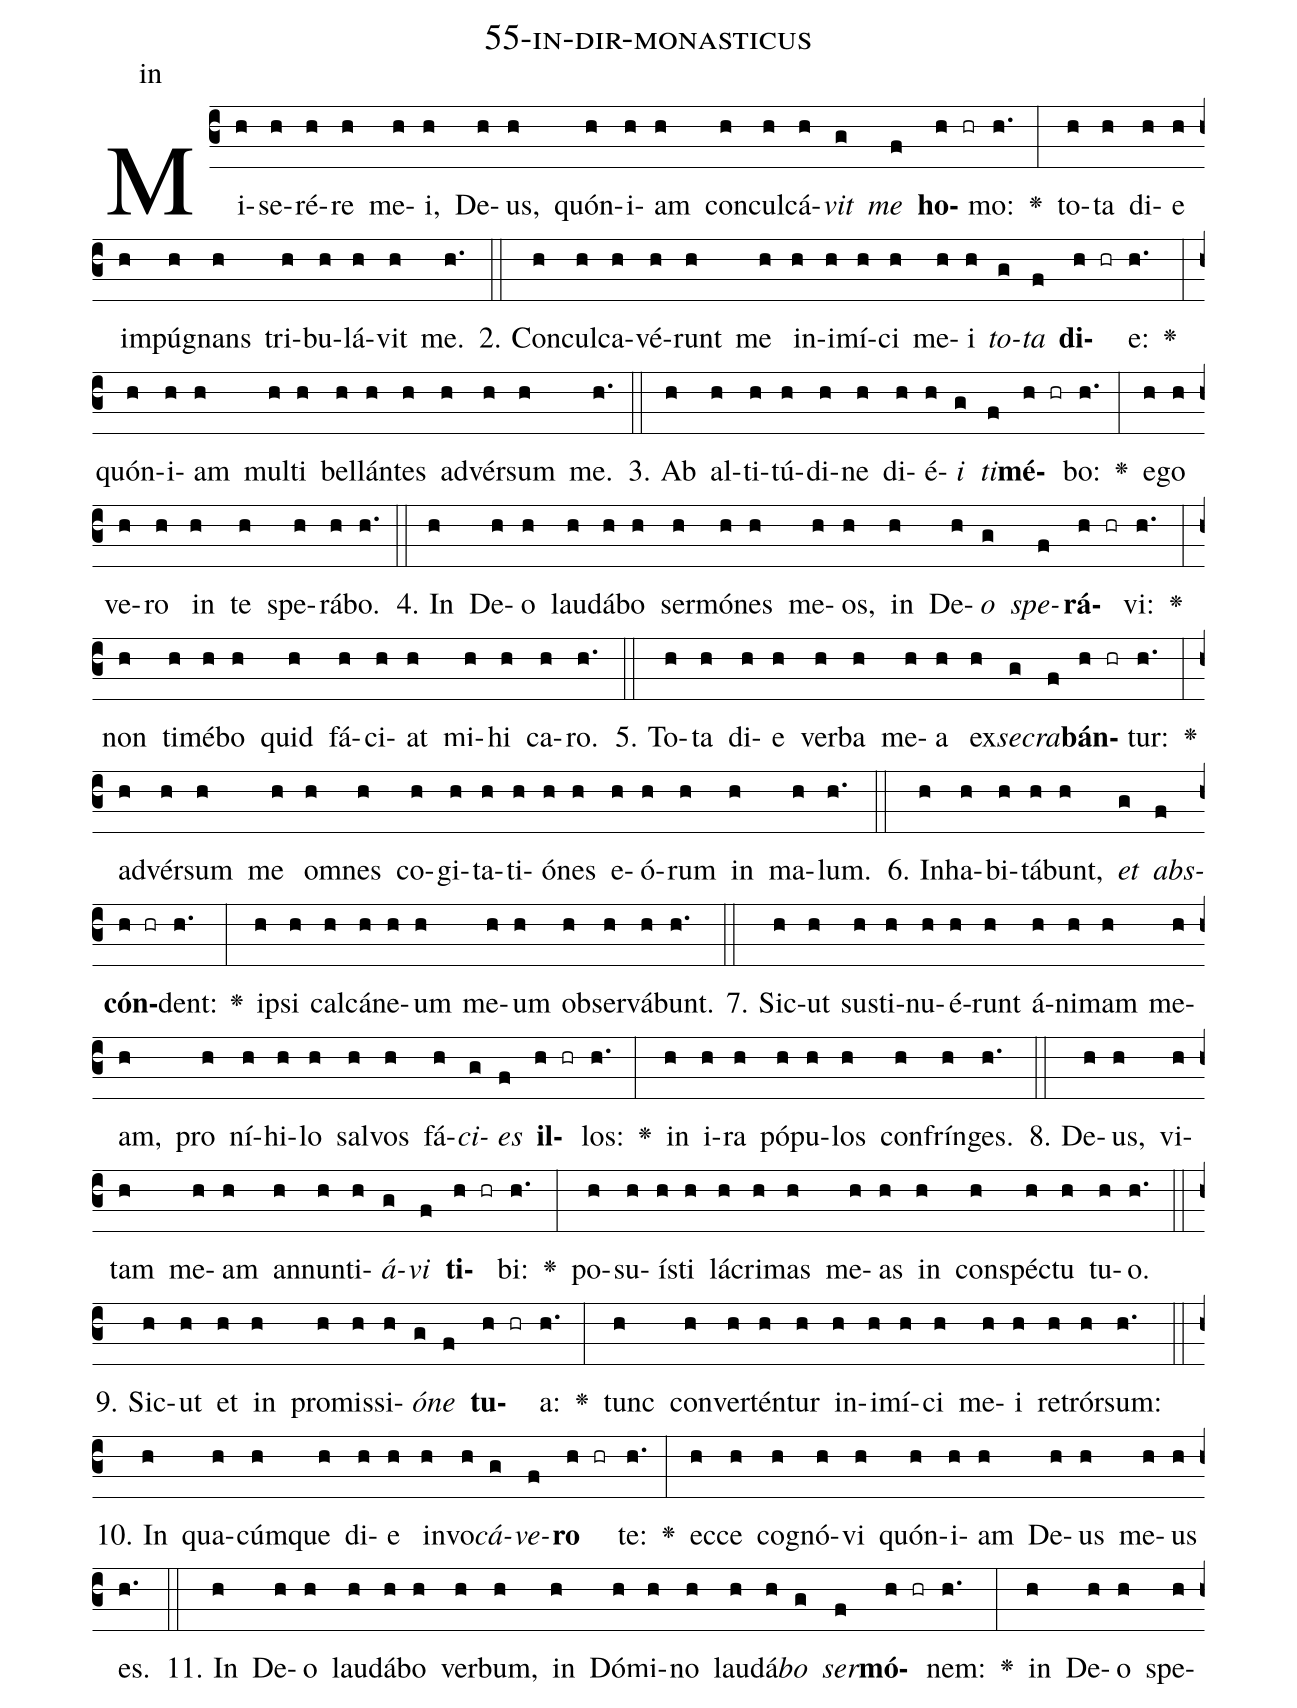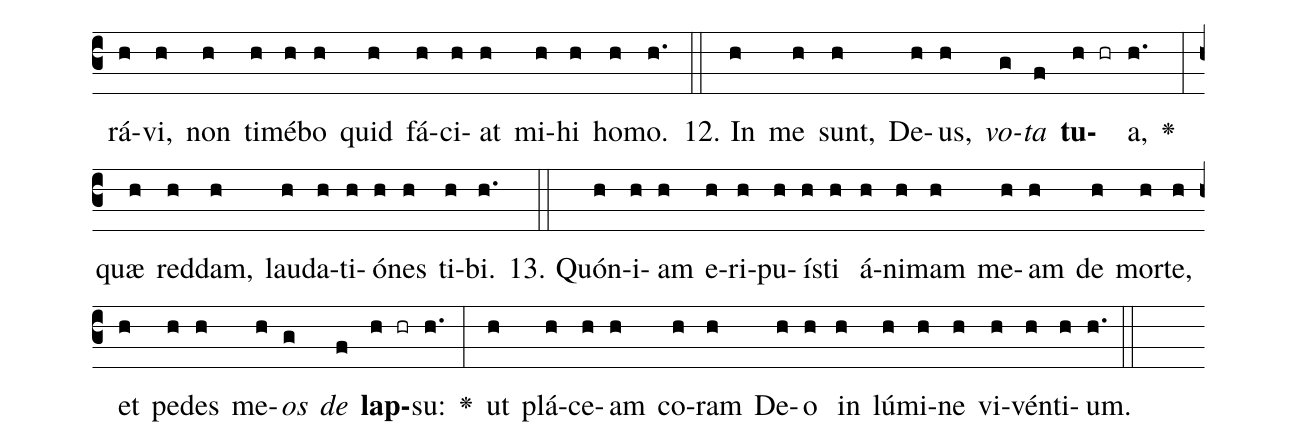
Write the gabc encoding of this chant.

name: 55-in-dir-monasticus;
annotation: in;
%%
(c3)Mi(h)se(h)ré(h)re(h) me(h)i,(h) De(h)us,(h) quón(h)i(h)am(h) con(h)cul(h)cá(h)<i>vit</i>(g) <i>me</i>(f) <b>ho</b>(h hr)mo:(h.) <v>\greheightstar</v>(:) to(h)ta(h) di(h)e(h) im(h)pú(h)gnans(h) tri(h)bu(h)lá(h)vit(h) me.(h.) (::)
2. Con(h)cul(h)ca(h)vé(h)runt(h) me(h) in(h)i(h)mí(h)ci(h) me(h)i(h) <i>to</i>(g)<i>ta</i>(f) <b>di</b>(h hr)e:(h.) <v>\greheightstar</v>(:) quón(h)i(h)am(h) mul(h)ti(h) bel(h)lán(h)tes(h) ad(h)vér(h)sum(h) me.(h.) (::)
3. Ab(h) al(h)ti(h)tú(h)di(h)ne(h) di(h)é(h)<i>i</i>(g) <i>ti</i>(f)<b>mé</b>(h hr)bo:(h.) <v>\greheightstar</v>(:) e(h)go(h) ve(h)ro(h) in(h) te(h) spe(h)rá(h)bo.(h.) (::)
4. In(h) De(h)o(h) lau(h)dá(h)bo(h) ser(h)mó(h)nes(h) me(h)os,(h) in(h) De(h)<i>o</i>(g) <i>spe</i>(f)<b>rá</b>(h hr)vi:(h.) <v>\greheightstar</v>(:) non(h) ti(h)mé(h)bo(h) quid(h) fá(h)ci(h)at(h) mi(h)hi(h) ca(h)ro.(h.) (::)
5. To(h)ta(h) di(h)e(h) ver(h)ba(h) me(h)a(h) ex(h)<i>se</i>(g)<i>cra</i>(f)<b>bán</b>(h hr)tur:(h.) <v>\greheightstar</v>(:) ad(h)vér(h)sum(h) me(h) om(h)nes(h) co(h)gi(h)ta(h)ti(h)ó(h)nes(h) e(h)ó(h)rum(h) in(h) ma(h)lum.(h.) (::)
6. In(h)ha(h)bi(h)tá(h)bunt,(h) <i>et</i>(g) <i>abs</i>(f)<b>cón</b>(h hr)dent:(h.) <v>\greheightstar</v>(:) ip(h)si(h) cal(h)cá(h)ne(h)um(h) me(h)um(h) ob(h)ser(h)vá(h)bunt.(h.) (::)
7. Sic(h)ut(h) sus(h)ti(h)nu(h)é(h)runt(h) á(h)ni(h)mam(h) me(h)am,(h) pro(h) ní(h)hi(h)lo(h) sal(h)vos(h) fá(h)<i>ci</i>(g)<i>es</i>(f) <b>il</b>(h hr)los:(h.) <v>\greheightstar</v>(:) in(h) i(h)ra(h) pó(h)pu(h)los(h) con(h)frín(h)ges.(h.) (::)
8. De(h)us,(h) vi(h)tam(h) me(h)am(h) an(h)nun(h)ti(h)<i>á</i>(g)<i>vi</i>(f) <b>ti</b>(h hr)bi:(h.) <v>\greheightstar</v>(:) po(h)su(h)ís(h)ti(h) lá(h)cri(h)mas(h) me(h)as(h) in(h) con(h)spéc(h)tu(h) tu(h)o.(h.) (::)
9. Sic(h)ut(h) et(h) in(h) pro(h)mis(h)si(h)<i>ó</i>(g)<i>ne</i>(f) <b>tu</b>(h hr)a:(h.) <v>\greheightstar</v>(:) tunc(h) con(h)ver(h)tén(h)tur(h) in(h)i(h)mí(h)ci(h) me(h)i(h) re(h)trór(h)sum:(h.) (::)
10. In(h) qua(h)cúm(h)que(h) di(h)e(h) in(h)vo(h)<i>cá</i>(g)<i>ve</i>(f)<b>ro</b>(h hr) te:(h.) <v>\greheightstar</v>(:) ec(h)ce(h) co(h)gnó(h)vi(h) quón(h)i(h)am(h) De(h)us(h) me(h)us(h) es.(h.) (::)
11. In(h) De(h)o(h) lau(h)dá(h)bo(h) ver(h)bum,(h) in(h) Dó(h)mi(h)no(h) lau(h)dá(h)<i>bo</i>(g) <i>ser</i>(f)<b>mó</b>(h hr)nem:(h.) <v>\greheightstar</v>(:) in(h) De(h)o(h) spe(h)rá(h)vi,(h) non(h) ti(h)mé(h)bo(h) quid(h) fá(h)ci(h)at(h) mi(h)hi(h) ho(h)mo.(h.) (::)
12. In(h) me(h) sunt,(h) De(h)us,(h) <i>vo</i>(g)<i>ta</i>(f) <b>tu</b>(h hr)a,(h.) <v>\greheightstar</v>(:) quæ(h) red(h)dam,(h) lau(h)da(h)ti(h)ó(h)nes(h) ti(h)bi.(h.) (::)
13. Quón(h)i(h)am(h) e(h)ri(h)pu(h)ís(h)ti(h) á(h)ni(h)mam(h) me(h)am(h) de(h) mor(h)te,(h) et(h) pe(h)des(h) me(h)<i>os</i>(g) <i>de</i>(f) <b>lap</b>(h hr)su:(h.) <v>\greheightstar</v>(:) ut(h) plá(h)ce(h)am(h) co(h)ram(h) De(h)o(h) in(h) lú(h)mi(h)ne(h) vi(h)vén(h)ti(h)um.(h.) (::)
